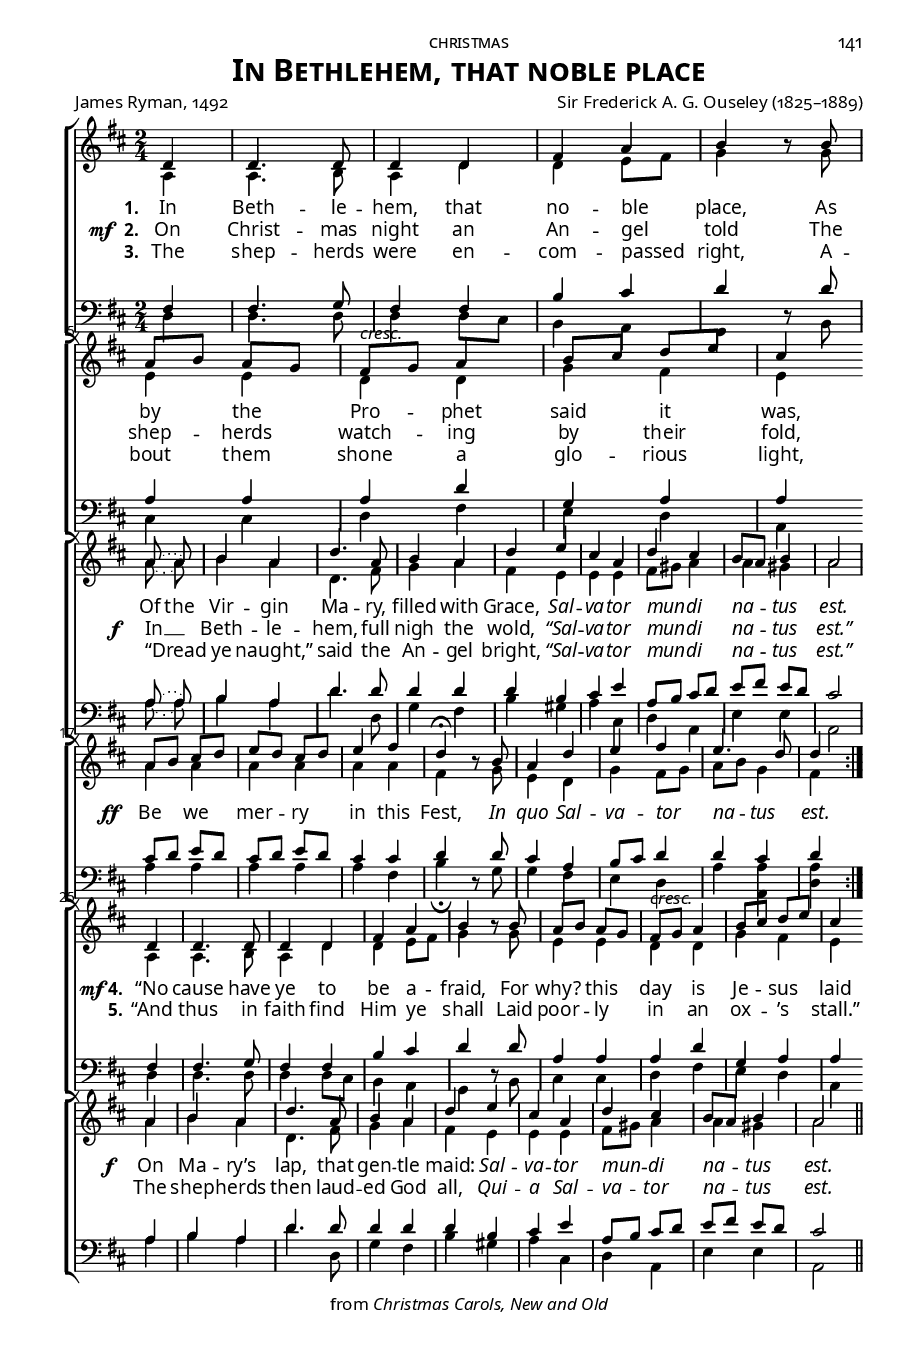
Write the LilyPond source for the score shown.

\version "2.14.2"
\include "util.ly"
\header {
  title = \markup{\override #'(font-name . "Garamond Premier Pro Semibold"){ \abs-fontsize #15 \smallCapsOldStyle"In Bethlehem, that noble place"}}
  poet = \markup\oldStyleNum"James Ryman, 1492"
  composer = \markup\oldStyleNum"Sir Frederick A. G. Ouseley (1825–1889)"
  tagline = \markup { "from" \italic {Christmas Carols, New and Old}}
}
\paper {
  %print-all-headers = ##t
  paper-height = 9\in
  paper-width = 6\in
  indent = 0\in
  %system-system-spacing = #'((basic-distance . 10) (padding . 0))
  system-system-spacing =
    #'((basic-distance . 0)
       (minimum-distance . 0)
       (padding . -15)
       (stretchability . 100))
  ragged-last-bottom = ##f
  ragged-bottom = ##f
  two-sided = ##t
  inner-margin = 0.5\in
  outer-margin = 0.25\in
  top-margin = 0.25\in
  bottom-margin = 0.25\in
  first-page-number = #141
  print-first-page-number = ##t
  headerLine = \markup{\override #'(font-name . "Garamond Premier Pro") \smallCapsOldStyle"christmas"}
  oddHeaderMarkup = \markup\fill-line{
     \override #'(font-name . "Garamond Premier Pro")\abs-fontsize #8.5
     \combine 
        \fill-line{"" \on-the-fly #print-page-number-check-first
        \oldStylePageNum""
        }
        \fill-line{\headerLine}
  }
  evenHeaderMarkup = \markup {
     \override #'(font-name . "Garamond Premier Pro")\abs-fontsize #8.5
     \combine
        \on-the-fly #print-page-number-check-first
        \oldStylePageNum""
        \fill-line{\headerLine}
  }
}
#(set-global-staff-size 15) \paper{ #(define fonts (make-pango-font-tree "GoudyOlSt BT" "Garamond Premier Pro" "Garamond Premier Pro" (/ 15 20))) }
global = {
  \key d \major
  \time 2/4
  \autoBeamOff
  \override DynamicLineSpanner #'staff-padding = #0.0
  \override DynamicLineSpanner #'Y-extent = #'(-1 . 1)
}

sopMusic = \relative c' {
  \partial 4 d4 |
  d4. d8 |
  d4 d |
  fis a |
  b b8\rest b |
  a[ b] a[ g] |
  
  fis[^\markup\italic"cresc." g] a4 |
  b8[ cis] d[ e] |
  cis4 \bar""\break \slurDotted a8( a) |
  b4 a |
  d4. a8 |
  b4 a |
  
  d e |
  cis a |
  d cis |
  b8[ a] b4 |
  a2 | \break
  a8[ b] cis[ d] |
  
  e[ d] cis[ d] |
  e4 fis |
  d\fermata b8\rest b |
  a4 d |
  e fis |
  e4. d8 |
  \partial 4 d4 \bar ":|" \break
  
  
  
  \partial 4 d,4 |
  d4. d8 |
  d4 d |
  fis a |
  b b8\rest b |
  a[ b] a[ g] |
  
  fis[^\markup\italic"cresc." g] a4 |
  b8[ cis] d[ e] |
  cis4 \bar""\break a4 |
  b4 a |
  d4. a8 |
  b4 a |
  
  d e |
  cis a |
  d cis |
  b8[ a] b4 |
  a2 \bar "||"
}
sopWords = \lyricmode {
  
}

altoMusic = \relative c' {
  a4 |
  a4. b8 |
  a4 d |
  d e8[ fis] |
  g4 s8 g |
  e4 e |
  
  d d |
  g fis |
  e \slurDotted a8( a) |
  b4 a |
  d,4. fis8 |
  g4 a |
  
  fis e |
  e e |
  fis8[ gis] a4 |
  a gis |
  a2 |
  a4 a |
  
  a a |
  a a 
  fis s8 g |
  e4 d |
  g fis8[ g] |
  a[ b] g4 |
  fis4 |
  
  
  
  a,4 |
  a4. b8 |
  a4 d |
  d e8[ fis] |
  g4 s8 g |
  e4 e |
  
  d d |
  g fis |
  e a4 |
  b4 a |
  d,4. fis8 |
  g4 a |
  
  fis e |
  e e |
  fis8[ gis] a4 |
  a gis |
  a2 |
}
altoWords = {
  \dropLyricsV
  \lyricmode {
    \set stanza = #"1. "
    In Beth -- le -- hem, that no -- ble place,
    As by the Pro -- phet said it was,
    \set ignoreMelismata = ##t
    Of the
    \unset ignoreMelismata
    Vir -- gin Ma -- ry, filled with Grace,
    \markup\italic Sal -- \markup\italic va -- \markup\italic tor \markup\italic mun --
    \set associatedVoice = "sopranos"
    \markup\italic di \markup\italic na -- \markup\italic tus
    \unset associatedVoice
    \markup\italic est.
    
  }
  \set stanza = \markup\dynamic"ff  "
  \lyricmode {
    Be we mer -- ry in this Fest,
    \markup\italic In \markup\italic quo \markup\italic Sal -- \markup\italic va -- \markup\italic tor \markup\italic na -- \markup\italic tus \markup\italic est.
    
  }
  \set stanza = \markup{\dynamic" mf" "4."}
  \lyricmode{
    “No cause have ye to be a -- fraid,
    For why? this day is Je -- sus laid
  }
  \set stanza = \markup\dynamic"f  "
  \lyricmode{
    On Ma -- ry’s lap, that gen -- tle maid:
    \markup\italic Sal -- \markup\italic va -- \markup\italic tor \markup\italic mun --
    \set associatedVoice = "sopranos"
    \markup\italic di \markup\italic na -- \markup\italic tus \markup\italic est.
    \unset associatedVoice
  }
}
altoWordsII = {
  \dropLyricsV
  \set stanza = \markup{\dynamic"mf " "2. "}
  \lyricmode {
    On Christ -- mas night an An -- gel told
    The shep -- herds watch -- ing by their fold,
  }
  \set stanza = \markup\dynamic"f  "
  \lyricmode{
    In __ Beth -- le -- hem, full nigh the wold,
    \markup\italic “Sal -- \markup\italic va -- \markup\italic tor \markup\italic mun --
    \set associatedVoice = "sopranos"
    \markup\italic di \markup\italic na -- \markup\italic tus \markup\italic est.”
    \unset associatedVoice
    
    \repeat unfold 15 \skip1
    
    \set stanza = #"5."
    “And thus in faith find Him ye shall
    Laid poor -- ly in an ox -- ’s stall.”
    The shep -- herds then laud -- ed God all,
    \markup\italic Qui -- \markup\italic a \markup\italic Sal -- \markup\italic va --
    \set associatedVoice = "sopranos"
    \markup\italic tor \markup\italic na -- \markup\italic tus \markup\italic est.
    \unset associatedVoice
  }
}
altoWordsIII = \lyricmode {
  \dropLyricsV
  \set stanza = #"3. "
  The shep -- herds were en -- com -- passed right,
  A -- bout them shone a glo -- rious light,
  “Dread ye naught,” said the An -- gel bright,
  \markup\italic “Sal -- \markup\italic va -- \markup\italic tor \markup\italic mun --
  \set associatedVoice = "sopranos"
  \markup\italic di \markup\italic na -- \markup\italic tus \markup\italic est.”
  
}
altoWordsIV = \lyricmode {
}
altoWordsV = \lyricmode {
}
altoWordsVI = \lyricmode {
  \set stanza = #"6. "
  \set ignoreMelismata = ##t
}
tenorMusic = \relative c' {
  fis,4 |
  fis4. g8 |
  fis4 fis |
  b cis |
  d4 s8 d |
  a4 a |
  
  a d |
  g, a |
  a \slurDotted a8( a) |
  b4 a |
  d4. d8 |
  d4 d |
  
  d b |
  cis e |
  a,8[ b] cis[ d] |
  e[ fis] e[ d] |
  cis2 |
  cis8[ d] e[ d] |
  
  cis[ d] e[ d] |
  cis4 cis |
  d s8 d |
  cis4 a |
  b8[ cis] d4 |
  d cis |
  d |
  
  
  
  fis,4 |
  fis4. g8 |
  fis4 fis |
  b cis |
  d4 s8 d |
  a4 a |
  
  a d |
  g, a |
  a a4 |
  b4 a |
  d4. d8 |
  d4 d |
  
  d b |
  cis e |
  a,8[ b] cis[ d] |
  e[ fis] e[ d] |
  cis2 |
}
tenorWords = \lyricmode {

}

bassMusic = \relative c {
  d4 |
  d4. d8 |
  d4 d8[ cis] |
  b4 a |
  g4 d'8\rest b |
  cis4 cis |
  
  d fis |
  e d |
  a \slurDotted a'8( a) |
  b4 a |
  d4. d,8 |
  g4 fis |
  
  b gis |
  a cis, |
  d a |
  e' e |
  a,2 |
  a'4 a |
  
  a a |
  a fis |
  b\fermata d,8\rest g |
  g4 fis |
  e d |
  a' <a a,> |
  <a d,> |
  
  
  
  d,4 |
  d4. d8 |
  d4 d8[ cis] |
  b4 a |
  g4 d'8\rest b |
  cis4 cis |
  
  d fis |
  e d |
  a a'4 |
  b4 a |
  d4. d,8 |
  g4 fis |
  
  b gis |
  a cis, |
  d a |
  e' e |
  a,2 |
}
bassWords = \lyricmode {

}

pianoRH = \relative c' {
  
}
pianoLH = \relative c' {
  
}

\score {
  <<
   \new ChoirStaff <<
%    \new Lyrics = sopranos \with { \override VerticalAxisGroup #'nonstaff-relatedstaff-spacing = #'((basic-distance . 1)) }
    \new Staff = women <<
      \new Voice = "sopranos" { \voiceOne << \global \sopMusic >> }
      \new Voice = "altos" { \voiceTwo << \global \altoMusic >> }
    >>
   \new Staff = men <<
      \clef bass
      \new Voice = "tenors" { \voiceOne << \global \tenorMusic >> }
      \new Voice = "basses" { \voiceTwo << \global \bassMusic >> }
    >>
    \new Lyrics \with { alignAboveContext = #"women" \override VerticalAxisGroup #'nonstaff-relatedstaff-spacing = #'((basic-distance . 1))} \lyricsto "sopranos" \sopWords
     \new Lyrics = "altosVI"  \with { alignBelowContext = #"women" \override VerticalAxisGroup #'nonstaff-relatedstaff-spacing = #'((basic-distance . 1))} \lyricsto "altos" \altoWordsVI
    \new Lyrics = "altosV"  \with { alignBelowContext = #"women" \override VerticalAxisGroup #'nonstaff-relatedstaff-spacing = #'((basic-distance . 1))} \lyricsto "altos" \altoWordsV
    \new Lyrics = "altosIV"  \with { alignBelowContext = #"women" \override VerticalAxisGroup #'nonstaff-relatedstaff-spacing = #'((basic-distance . 1))} \lyricsto "altos" \altoWordsIV
    \new Lyrics = "altosIII"  \with { alignBelowContext = #"women" \override VerticalAxisGroup #'nonstaff-relatedstaff-spacing = #'((basic-distance . 1))} \lyricsto "altos" \altoWordsIII
    \new Lyrics = "altosII"  \with { alignBelowContext = #"women" \override VerticalAxisGroup #'nonstaff-relatedstaff-spacing = #'((basic-distance . 1))} \lyricsto "altos" \altoWordsII
    \new Lyrics = "altos"  \with { alignBelowContext = #"women" \override VerticalAxisGroup #'nonstaff-relatedstaff-spacing = #'((basic-distance . 1)) } \lyricsto "altos" \altoWords
    \new Lyrics \with { alignAboveContext = #"men" \override VerticalAxisGroup #'nonstaff-relatedstaff-spacing = #'((basic-distance . 1)) } \lyricsto "tenors" \tenorWords
    \new Lyrics \with { alignBelowContext = #"men" \override VerticalAxisGroup #'nonstaff-relatedstaff-spacing = #'((basic-distance . 1)) } \lyricsto "basses" \bassWords
  >>
%    \new PianoStaff << \new Staff { \new Voice { \pianoRH } } \new Staff { \clef "bass" \pianoLH } >>
  >>
  \layout {
    \context {
      \Score
      %\override SpacingSpanner #'base-shortest-duration = #(ly:make-moment 1 8)
      %\override SpacingSpanner #'common-shortest-duration = #(ly:make-moment 1 4)
    }
    \context {
      % Remove all empty staves
      % \Staff \RemoveEmptyStaves \override VerticalAxisGroup #'remove-first = ##t
    }
  }
}
